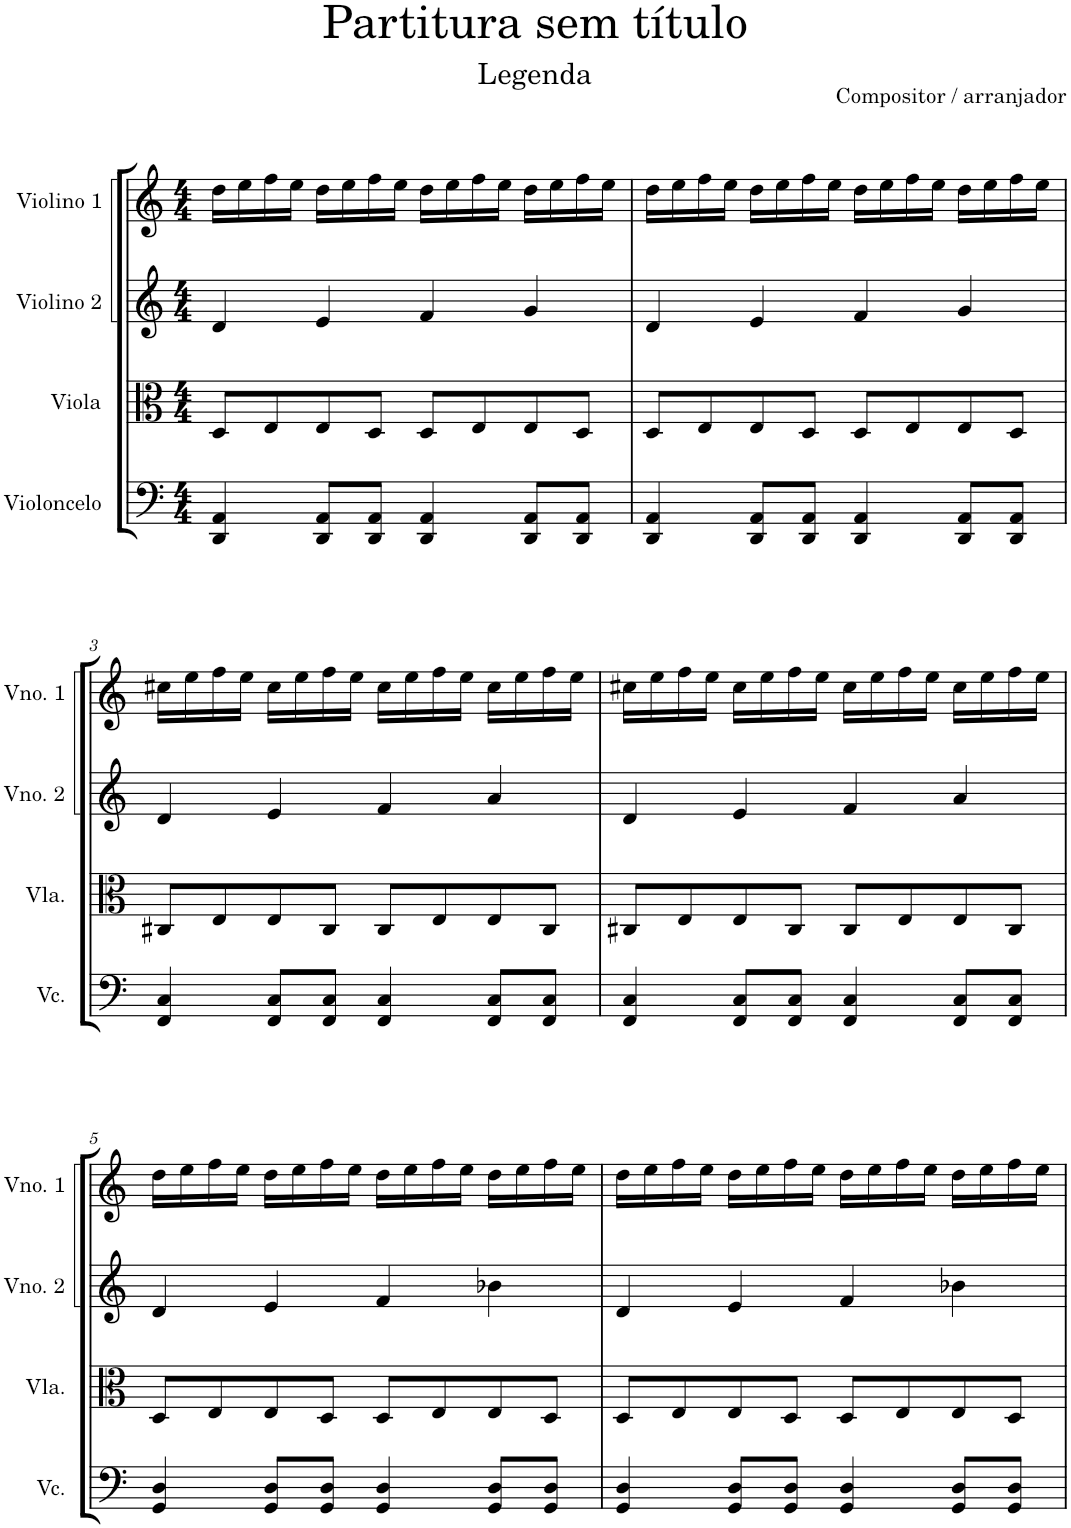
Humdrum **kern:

**kern	**kern	**kern	**kern
*part4	*part3	*part2	*part1
*staff4	*staff3	*staff2	*staff1
*I"Violoncelo	*I"Viola	*I"Violino 2	*I"Violino 1
*I'Vc.	*I'Vla.	*I'Vno. 2	*I'Vno. 1
*clefF4	*clefC3	*clefG2	*clefG2
*k[]	*k[]	*k[]	*k[]
*M4/4	*M4/4	*M4/4	*M4/4
=1	=1	=1	=1
4DD/ 4AA/	8D/L	4d/	16dd\LL
.	.	.	16ee\
.	8E/	.	16ff\
.	.	.	16ee\JJ
8DD/ 8AA/L	8E/	4e/	16dd\LL
.	.	.	16ee\
8DD/ 8AA/J	8D/J	.	16ff\
.	.	.	16ee\JJ
4DD/ 4AA/	8D/L	4f/	16dd\LL
.	.	.	16ee\
.	8E/	.	16ff\
.	.	.	16ee\JJ
8DD/ 8AA/L	8E/	4g/	16dd\LL
.	.	.	16ee\
8DD/ 8AA/J	8D/J	.	16ff\
.	.	.	16ee\JJ
=2	=2	=2	=2
4DD/ 4AA/	8D/L	4d/	16dd\LL
.	.	.	16ee\
.	8E/	.	16ff\
.	.	.	16ee\JJ
8DD/ 8AA/L	8E/	4e/	16dd\LL
.	.	.	16ee\
8DD/ 8AA/J	8D/J	.	16ff\
.	.	.	16ee\JJ
4DD/ 4AA/	8D/L	4f/	16dd\LL
.	.	.	16ee\
.	8E/	.	16ff\
.	.	.	16ee\JJ
8DD/ 8AA/L	8E/	4g/	16dd\LL
.	.	.	16ee\
8DD/ 8AA/J	8D/J	.	16ff\
.	.	.	16ee\JJ
!!LO:LB:g=z
=3	=3	=3	=3
4FF/ 4C/	8C#X/L	4d/	16cc#X\LL
.	.	.	16ee\
.	8E/	.	16ff\
.	.	.	16ee\JJ
8FF/ 8C/L	8E/	4e/	16cc#\LL
.	.	.	16ee\
8FF/ 8C/J	8C#/J	.	16ff\
.	.	.	16ee\JJ
4FF/ 4C/	8C#/L	4f/	16cc#\LL
.	.	.	16ee\
.	8E/	.	16ff\
.	.	.	16ee\JJ
8FF/ 8C/L	8E/	4a/	16cc#\LL
.	.	.	16ee\
8FF/ 8C/J	8C#/J	.	16ff\
.	.	.	16ee\JJ
=4	=4	=4	=4
4FF/ 4C/	8C#X/L	4d/	16cc#X\LL
.	.	.	16ee\
.	8E/	.	16ff\
.	.	.	16ee\JJ
8FF/ 8C/L	8E/	4e/	16cc#\LL
.	.	.	16ee\
8FF/ 8C/J	8C#/J	.	16ff\
.	.	.	16ee\JJ
4FF/ 4C/	8C#/L	4f/	16cc#\LL
.	.	.	16ee\
.	8E/	.	16ff\
.	.	.	16ee\JJ
8FF/ 8C/L	8E/	4a/	16cc#\LL
.	.	.	16ee\
8FF/ 8C/J	8C#/J	.	16ff\
.	.	.	16ee\JJ
!!LO:LB:g=z
=5	=5	=5	=5
4GG/ 4D/	8D/L	4d/	16dd\LL
.	.	.	16ee\
.	8E/	.	16ff\
.	.	.	16ee\JJ
8GG/ 8D/L	8E/	4e/	16dd\LL
.	.	.	16ee\
8GG/ 8D/J	8D/J	.	16ff\
.	.	.	16ee\JJ
4GG/ 4D/	8D/L	4f/	16dd\LL
.	.	.	16ee\
.	8E/	.	16ff\
.	.	.	16ee\JJ
8GG/ 8D/L	8E/	4b-X\	16dd\LL
.	.	.	16ee\
8GG/ 8D/J	8D/J	.	16ff\
.	.	.	16ee\JJ
=6	=6	=6	=6
4GG/ 4D/	8D/L	4d/	16dd\LL
.	.	.	16ee\
.	8E/	.	16ff\
.	.	.	16ee\JJ
8GG/ 8D/L	8E/	4e/	16dd\LL
.	.	.	16ee\
8GG/ 8D/J	8D/J	.	16ff\
.	.	.	16ee\JJ
4GG/ 4D/	8D/L	4f/	16dd\LL
.	.	.	16ee\
.	8E/	.	16ff\
.	.	.	16ee\JJ
8GG/ 8D/L	8E/	4b-X\	16dd\LL
.	.	.	16ee\
8GG/ 8D/J	8D/J	.	16ff\
.	.	.	16ee\JJ
=	=	=	=
*-	*-	*-	*-
